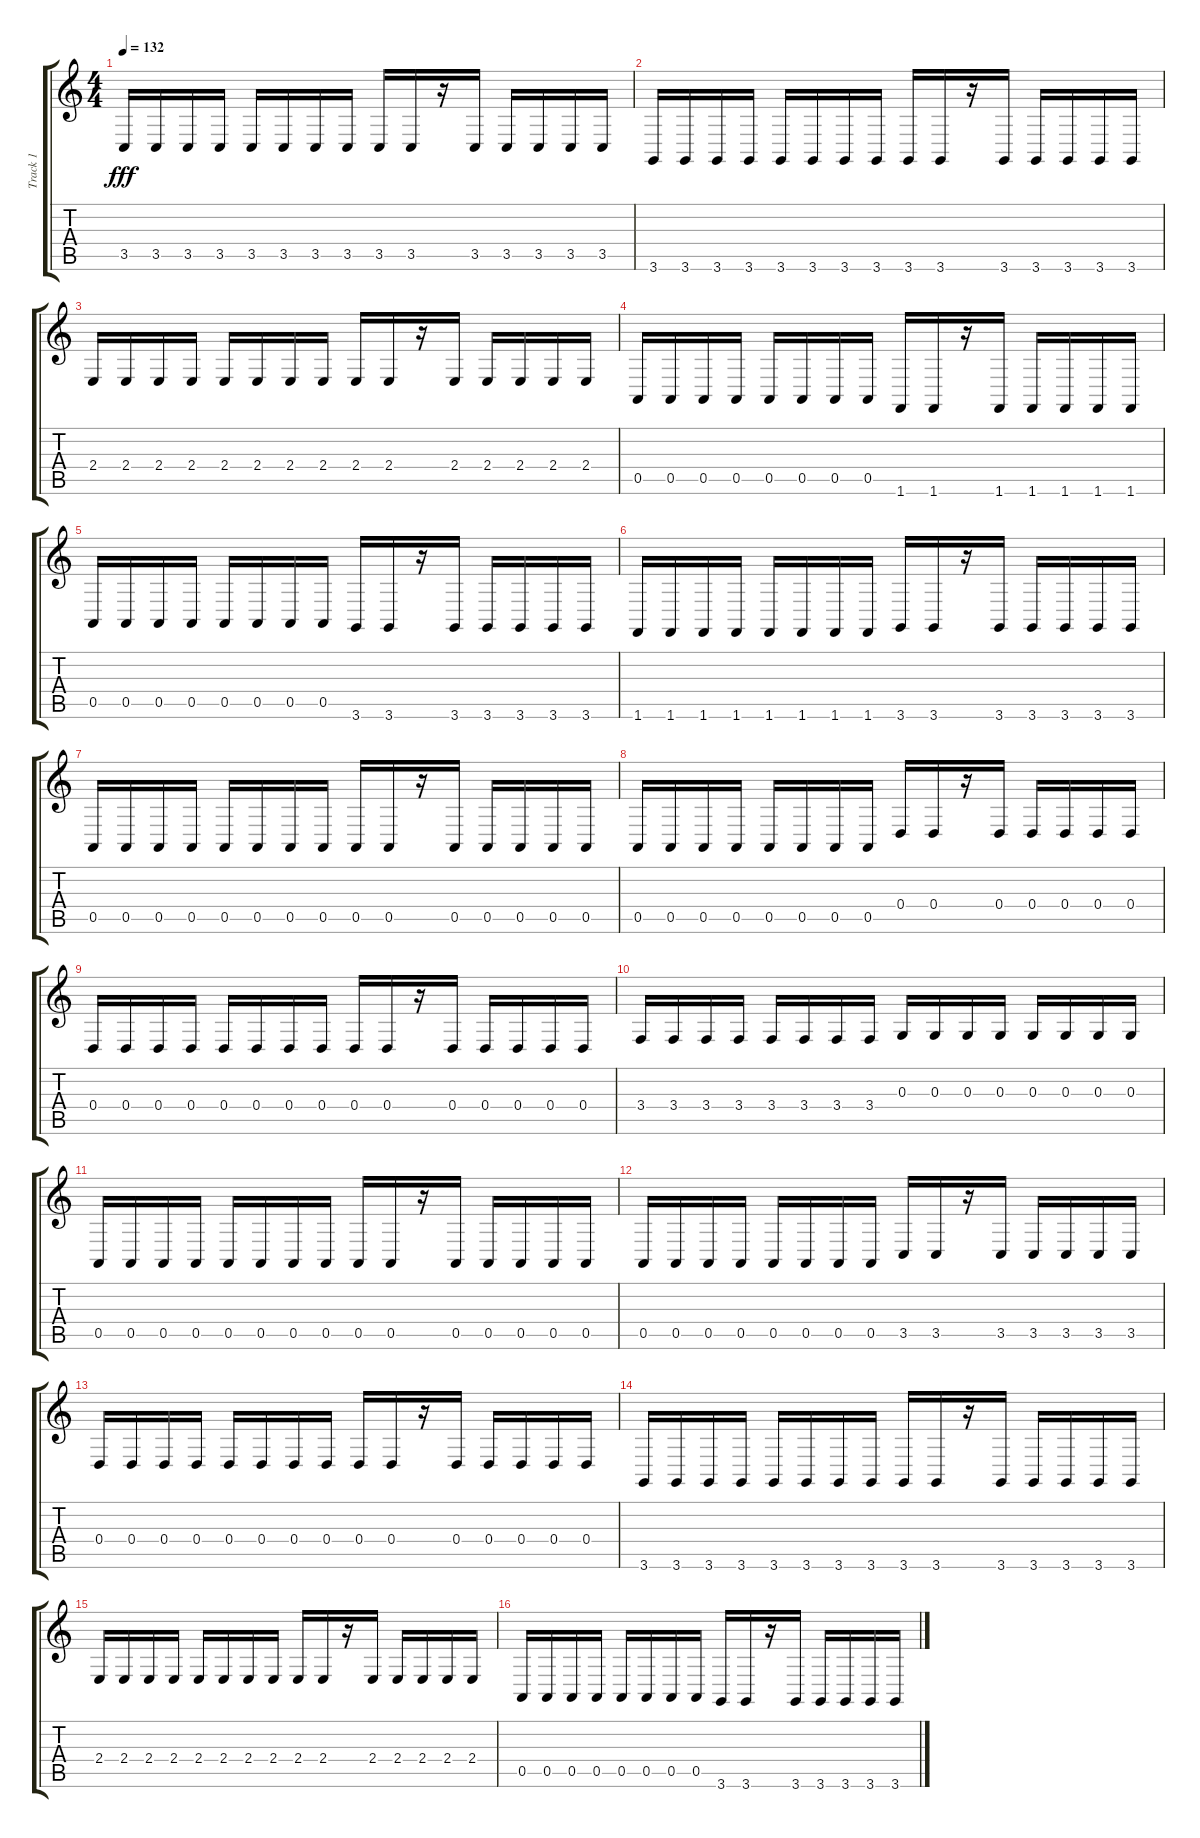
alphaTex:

\track ("Track 1" "Track 1") {instrument brightacousticpiano}
\staff {score tabs}
\tuning (E4 B3 G3 D3 A2 E2) {hide}
\ts (4 4)
\tempo 132
\clef g2
\ks c
3.5.16{dy fff} 3.5.16 3.5.16 3.5.16 3.5.16 3.5.16 3.5.16 3.5.16 3.5.16 3.5.16 r.16 3.5.16 3.5.16 3.5.16 3.5.16 3.5.16 |
3.6.16 3.6.16 3.6.16 3.6.16 3.6.16 3.6.16 3.6.16 3.6.16 3.6.16 3.6.16 r.16 3.6.16 3.6.16 3.6.16 3.6.16 3.6.16 |
2.4.16 2.4.16 2.4.16 2.4.16 2.4.16 2.4.16 2.4.16 2.4.16 2.4.16 2.4.16 r.16 2.4.16 2.4.16 2.4.16 2.4.16 2.4.16 |
0.5.16 0.5.16 0.5.16 0.5.16 0.5.16 0.5.16 0.5.16 0.5.16 1.6.16 1.6.16 r.16 1.6.16 1.6.16 1.6.16 1.6.16 1.6.16 |
0.5.16 0.5.16 0.5.16 0.5.16 0.5.16 0.5.16 0.5.16 0.5.16 3.6.16 3.6.16 r.16 3.6.16 3.6.16 3.6.16 3.6.16 3.6.16 |
1.6.16 1.6.16 1.6.16 1.6.16 1.6.16 1.6.16 1.6.16 1.6.16 3.6.16 3.6.16 r.16 3.6.16 3.6.16 3.6.16 3.6.16 3.6.16 |
0.5.16 0.5.16 0.5.16 0.5.16 0.5.16 0.5.16 0.5.16 0.5.16 0.5.16 0.5.16 r.16 0.5.16 0.5.16 0.5.16 0.5.16 0.5.16 |
0.5.16 0.5.16 0.5.16 0.5.16 0.5.16 0.5.16 0.5.16 0.5.16 0.4.16 0.4.16 r.16 0.4.16 0.4.16 0.4.16 0.4.16 0.4.16 |
0.4.16 0.4.16 0.4.16 0.4.16 0.4.16 0.4.16 0.4.16 0.4.16 0.4.16 0.4.16 r.16 0.4.16 0.4.16 0.4.16 0.4.16 0.4.16 |
3.4.16 3.4.16 3.4.16 3.4.16 3.4.16 3.4.16 3.4.16 3.4.16 0.3.16 0.3.16 0.3.16 0.3.16 0.3.16 0.3.16 0.3.16 0.3.16 |
0.5.16 0.5.16 0.5.16 0.5.16 0.5.16 0.5.16 0.5.16 0.5.16 0.5.16 0.5.16 r.16 0.5.16 0.5.16 0.5.16 0.5.16 0.5.16 |
0.5.16 0.5.16 0.5.16 0.5.16 0.5.16 0.5.16 0.5.16 0.5.16 3.5.16 3.5.16 r.16 3.5.16 3.5.16 3.5.16 3.5.16 3.5.16 |
0.4.16 0.4.16 0.4.16 0.4.16 0.4.16 0.4.16 0.4.16 0.4.16 0.4.16 0.4.16 r.16 0.4.16 0.4.16 0.4.16 0.4.16 0.4.16 |
3.6.16 3.6.16 3.6.16 3.6.16 3.6.16 3.6.16 3.6.16 3.6.16 3.6.16 3.6.16 r.16 3.6.16 3.6.16 3.6.16 3.6.16 3.6.16 |
2.4.16 2.4.16 2.4.16 2.4.16 2.4.16 2.4.16 2.4.16 2.4.16 2.4.16 2.4.16 r.16 2.4.16 2.4.16 2.4.16 2.4.16 2.4.16 |
0.5.16 0.5.16 0.5.16 0.5.16 0.5.16 0.5.16 0.5.16 0.5.16 3.6.16 3.6.16 r.16 3.6.16 3.6.16 3.6.16 3.6.16 3.6.16
